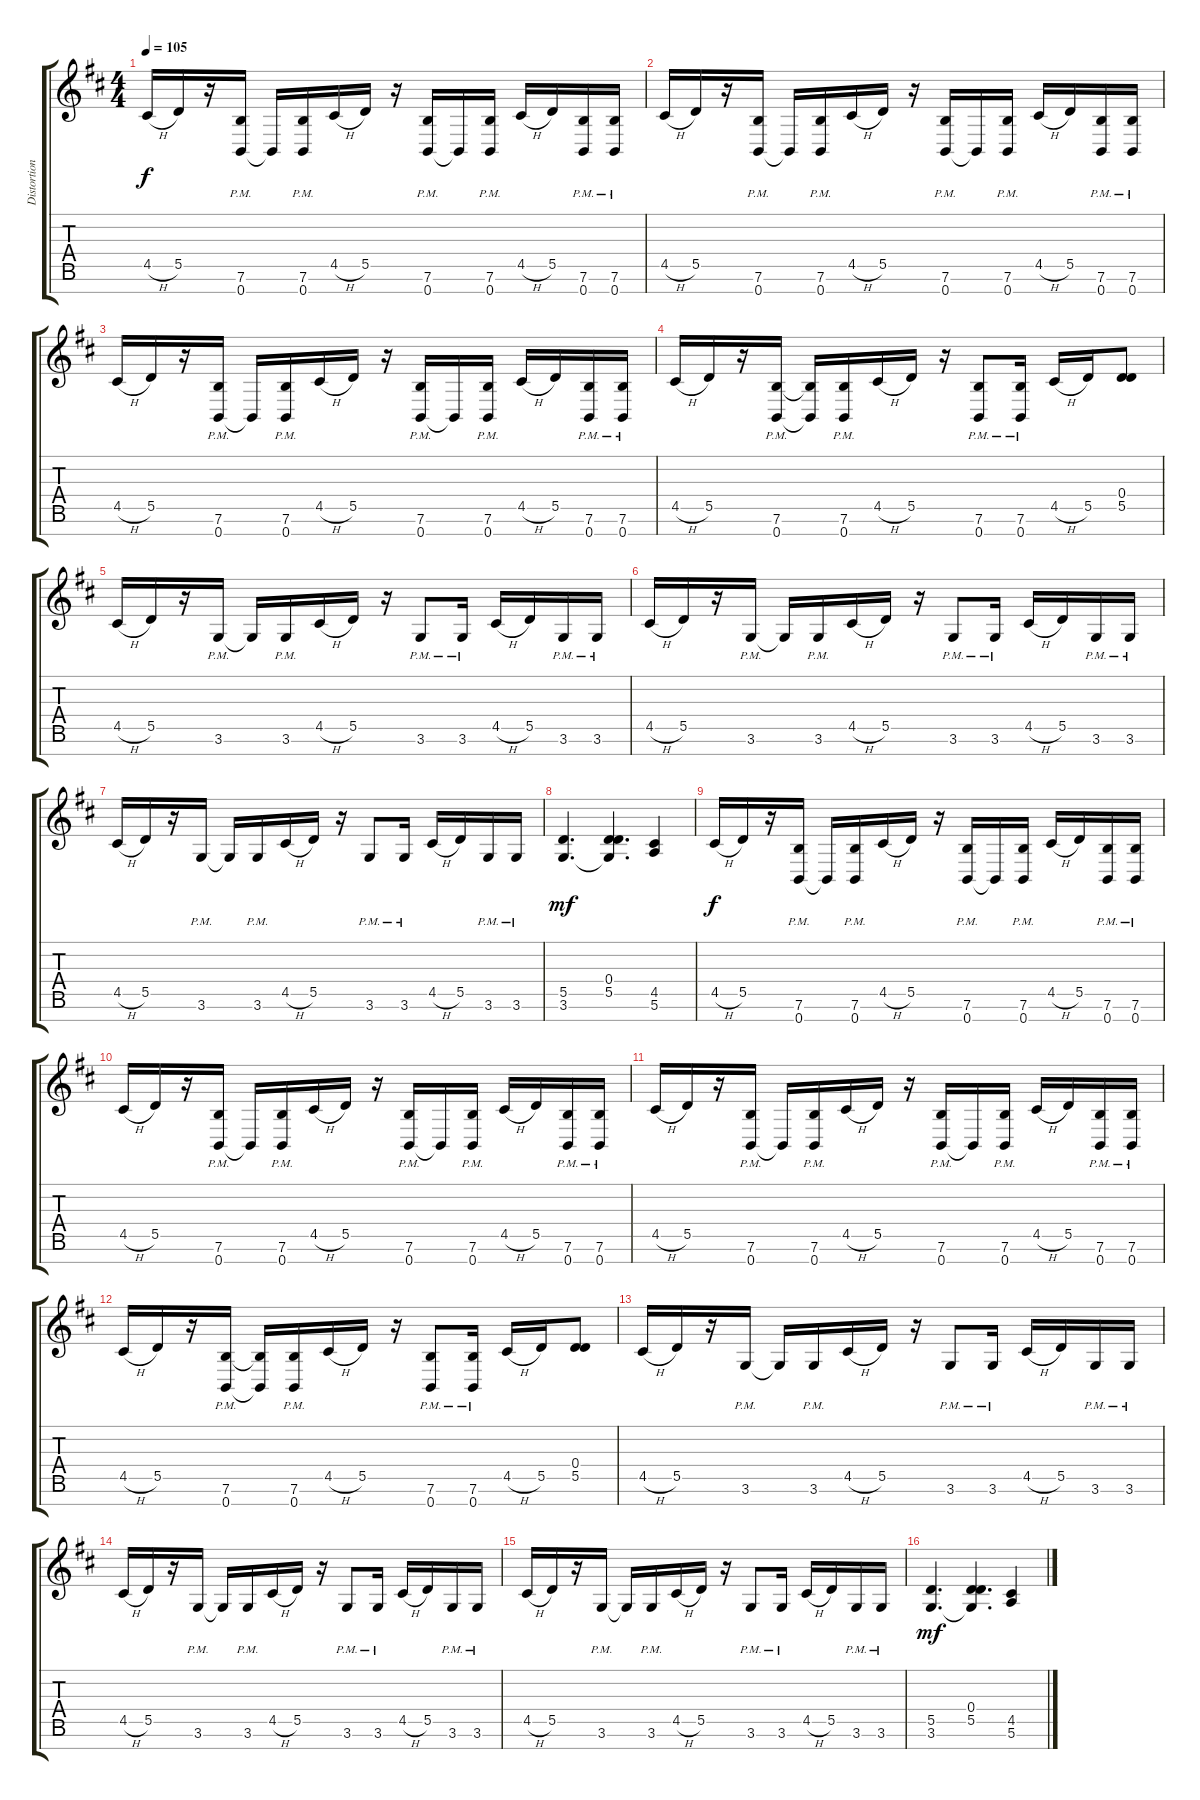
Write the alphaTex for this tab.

\track ("Distortion Rhythm" "Distortion") {instrument overdrivenguitar}
\staff {score tabs}
\tuning (E4 B3 G3 D3 A2 E2 B1) {hide}
\ts (4 4)
\tempo 105
\clef g2
\ks d
4.5{h}.16{dy f} 5.5.16 r.16 (7.6{pm} 0.7).16 0.7{t}.16 (7.6{pm} 0.7).16 4.5{h}.16 5.5.16 r.16 (7.6{pm} 0.7).16 0.7{t}.16 (7.6{pm} 0.7).16 4.5{h}.16 5.5.16 (7.6{pm} 0.7).16 (7.6{pm} 0.7).16 |
4.5{h}.16 5.5.16 r.16 (7.6{pm} 0.7).16 0.7{t}.16 (7.6{pm} 0.7).16 4.5{h}.16 5.5.16 r.16 (7.6{pm} 0.7).16 0.7{t}.16 (7.6{pm} 0.7).16 4.5{h}.16 5.5.16 (7.6{pm} 0.7).16 (7.6{pm} 0.7).16 |
4.5{h}.16 5.5.16 r.16 (7.6{pm} 0.7).16 0.7{t}.16 (7.6{pm} 0.7).16 4.5{h}.16 5.5.16 r.16 (7.6{pm} 0.7).16 0.7{t}.16 (7.6{pm} 0.7).16 4.5{h}.16 5.5.16 (7.6{pm} 0.7).16 (7.6{pm} 0.7).16 |
4.5{h}.16 5.5.16 r.16 (7.6{pm} 0.7).16 (7.6{t} 0.7{t}).16 (7.6{pm} 0.7).16 4.5{h}.16 5.5.16 r.16 (7.6{pm} 0.7).8 (7.6{pm} 0.7).16 4.5{h}.16 5.5.16 (0.4 5.5).8 |
4.5{h}.16 5.5.16 r.16 3.6{pm}.16 3.6{t}.16 3.6{pm}.16 4.5{h}.16 5.5.16 r.16 3.6{pm}.8 3.6{pm}.16 4.5{h}.16 5.5.16 3.6{pm}.16 3.6{pm}.16 |
4.5{h}.16 5.5.16 r.16 3.6{pm}.16 3.6{t}.16 3.6{pm}.16 4.5{h}.16 5.5.16 r.16 3.6{pm}.8 3.6{pm}.16 4.5{h}.16 5.5.16 3.6{pm}.16 3.6{pm}.16 |
4.5{h}.16 5.5.16 r.16 3.6{pm}.16 3.6{t}.16 3.6{pm}.16 4.5{h}.16 5.5.16 r.16 3.6{pm}.8 3.6{pm}.16 4.5{h}.16 5.5.16 3.6{pm}.16 3.6{pm}.16 |
(5.5 3.6).4{d dy mf} (0.4 5.5 3.6{t}).4{d} (4.5 5.6).4 |
4.5{h}.16{dy f} 5.5.16 r.16 (7.6{pm} 0.7).16 0.7{t}.16 (7.6{pm} 0.7).16 4.5{h}.16 5.5.16 r.16 (7.6{pm} 0.7).16 0.7{t}.16 (7.6{pm} 0.7).16 4.5{h}.16 5.5.16 (7.6{pm} 0.7).16 (7.6{pm} 0.7).16 |
4.5{h}.16 5.5.16 r.16 (7.6{pm} 0.7).16 0.7{t}.16 (7.6{pm} 0.7).16 4.5{h}.16 5.5.16 r.16 (7.6{pm} 0.7).16 0.7{t}.16 (7.6{pm} 0.7).16 4.5{h}.16 5.5.16 (7.6{pm} 0.7).16 (7.6{pm} 0.7).16 |
4.5{h}.16 5.5.16 r.16 (7.6{pm} 0.7).16 0.7{t}.16 (7.6{pm} 0.7).16 4.5{h}.16 5.5.16 r.16 (7.6{pm} 0.7).16 0.7{t}.16 (7.6{pm} 0.7).16 4.5{h}.16 5.5.16 (7.6{pm} 0.7).16 (7.6{pm} 0.7).16 |
4.5{h}.16 5.5.16 r.16 (7.6{pm} 0.7).16 (7.6{t} 0.7{t}).16 (7.6{pm} 0.7).16 4.5{h}.16 5.5.16 r.16 (7.6{pm} 0.7).8 (7.6{pm} 0.7).16 4.5{h}.16 5.5.16 (0.4 5.5).8 |
4.5{h}.16 5.5.16 r.16 3.6{pm}.16 3.6{t}.16 3.6{pm}.16 4.5{h}.16 5.5.16 r.16 3.6{pm}.8 3.6{pm}.16 4.5{h}.16 5.5.16 3.6{pm}.16 3.6{pm}.16 |
4.5{h}.16 5.5.16 r.16 3.6{pm}.16 3.6{t}.16 3.6{pm}.16 4.5{h}.16 5.5.16 r.16 3.6{pm}.8 3.6{pm}.16 4.5{h}.16 5.5.16 3.6{pm}.16 3.6{pm}.16 |
4.5{h}.16 5.5.16 r.16 3.6{pm}.16 3.6{t}.16 3.6{pm}.16 4.5{h}.16 5.5.16 r.16 3.6{pm}.8 3.6{pm}.16 4.5{h}.16 5.5.16 3.6{pm}.16 3.6{pm}.16 |
(5.5 3.6).4{d dy mf} (0.4 5.5 3.6{t}).4{d} (4.5 5.6).4
